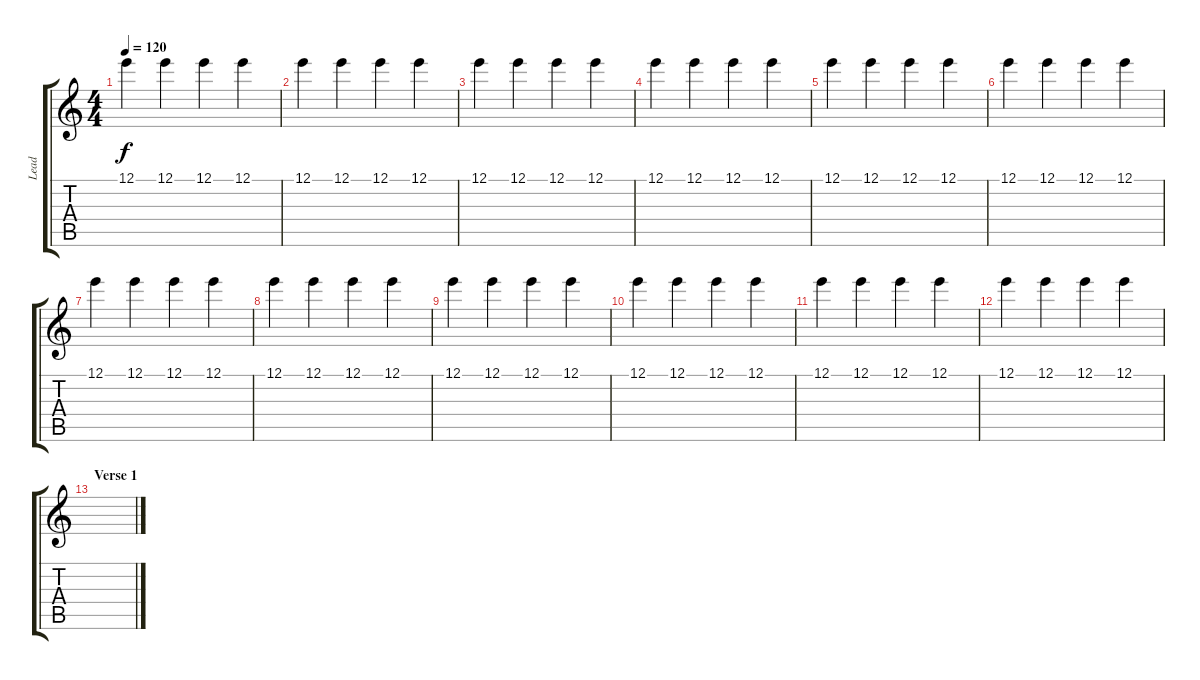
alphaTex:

\track ("Lead" "Lead") {instrument distortionguitar}
\staff {score tabs}
\tuning (E4 B3 G3 D3 A2 E2) {hide}
\ts (4 4)
\tempo 120
\clef g2
\ks c
12.1.4{dy f} 12.1.4 12.1.4 12.1.4 |
12.1.4 12.1.4 12.1.4 12.1.4 |
12.1.4 12.1.4 12.1.4 12.1.4 |
12.1.4 12.1.4 12.1.4 12.1.4 |
12.1.4 12.1.4 12.1.4 12.1.4 |
12.1.4 12.1.4 12.1.4 12.1.4 |
12.1.4 12.1.4 12.1.4 12.1.4 |
12.1.4 12.1.4 12.1.4 12.1.4 |
12.1.4 12.1.4 12.1.4 12.1.4 |
12.1.4 12.1.4 12.1.4 12.1.4 |
12.1.4 12.1.4 12.1.4 12.1.4 |
12.1.4 12.1.4 12.1.4 12.1.4 |
\section ("" "Verse 1")
